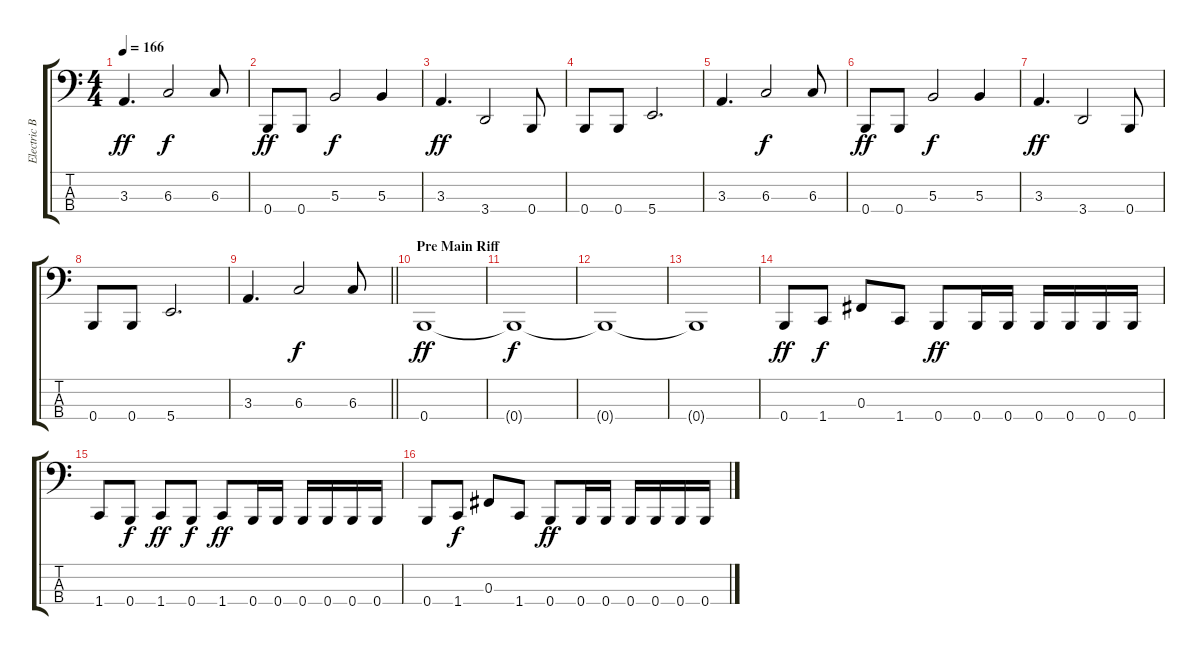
\track ("Electric Bass " "Electric B") {instrument electricbasspick}
\staff {score tabs}
\tuning (E2 B1 Gb1 B0) {hide}
\ts (4 4)
\tempo 166
\clef f4
\ks c
3.3.4{d dy ff} 6.3.2{dy f} 6.3.8 |
0.4.8{dy ff} 0.4.8 5.3.2{dy f} 5.3.4 |
3.3.4{d dy ff} 3.4.2 0.4.8 |
0.4.8 0.4.8 5.4.2{d} |
3.3.4{d} 6.3.2{dy f} 6.3.8 |
0.4.8{dy ff} 0.4.8 5.3.2{dy f} 5.3.4 |
3.3.4{d dy ff} 3.4.2 0.4.8 |
0.4.8 0.4.8 5.4.2{d} |
\barLineRight lightlight
3.3.4{d} 6.3.2{dy f} 6.3.8 |
\section ("" "Pre Main Riff")
0.4.1{dy ff} |
0.4{t}.1{dy f} |
0.4{t}.1 |
0.4{t}.1 |
0.4.8{dy ff} 1.4.8{dy f} 0.3.8 1.4.8 0.4.8{dy ff} 0.4.16 0.4.16 0.4.16 0.4.16 0.4.16 0.4.16 |
1.4.8 0.4.8{dy f} 1.4.8{dy ff} 0.4.8{dy f} 1.4.8{dy ff} 0.4.16 0.4.16 0.4.16 0.4.16 0.4.16 0.4.16 |
0.4.8 1.4.8{dy f} 0.3.8 1.4.8 0.4.8{dy ff} 0.4.16 0.4.16 0.4.16 0.4.16 0.4.16 0.4.16
